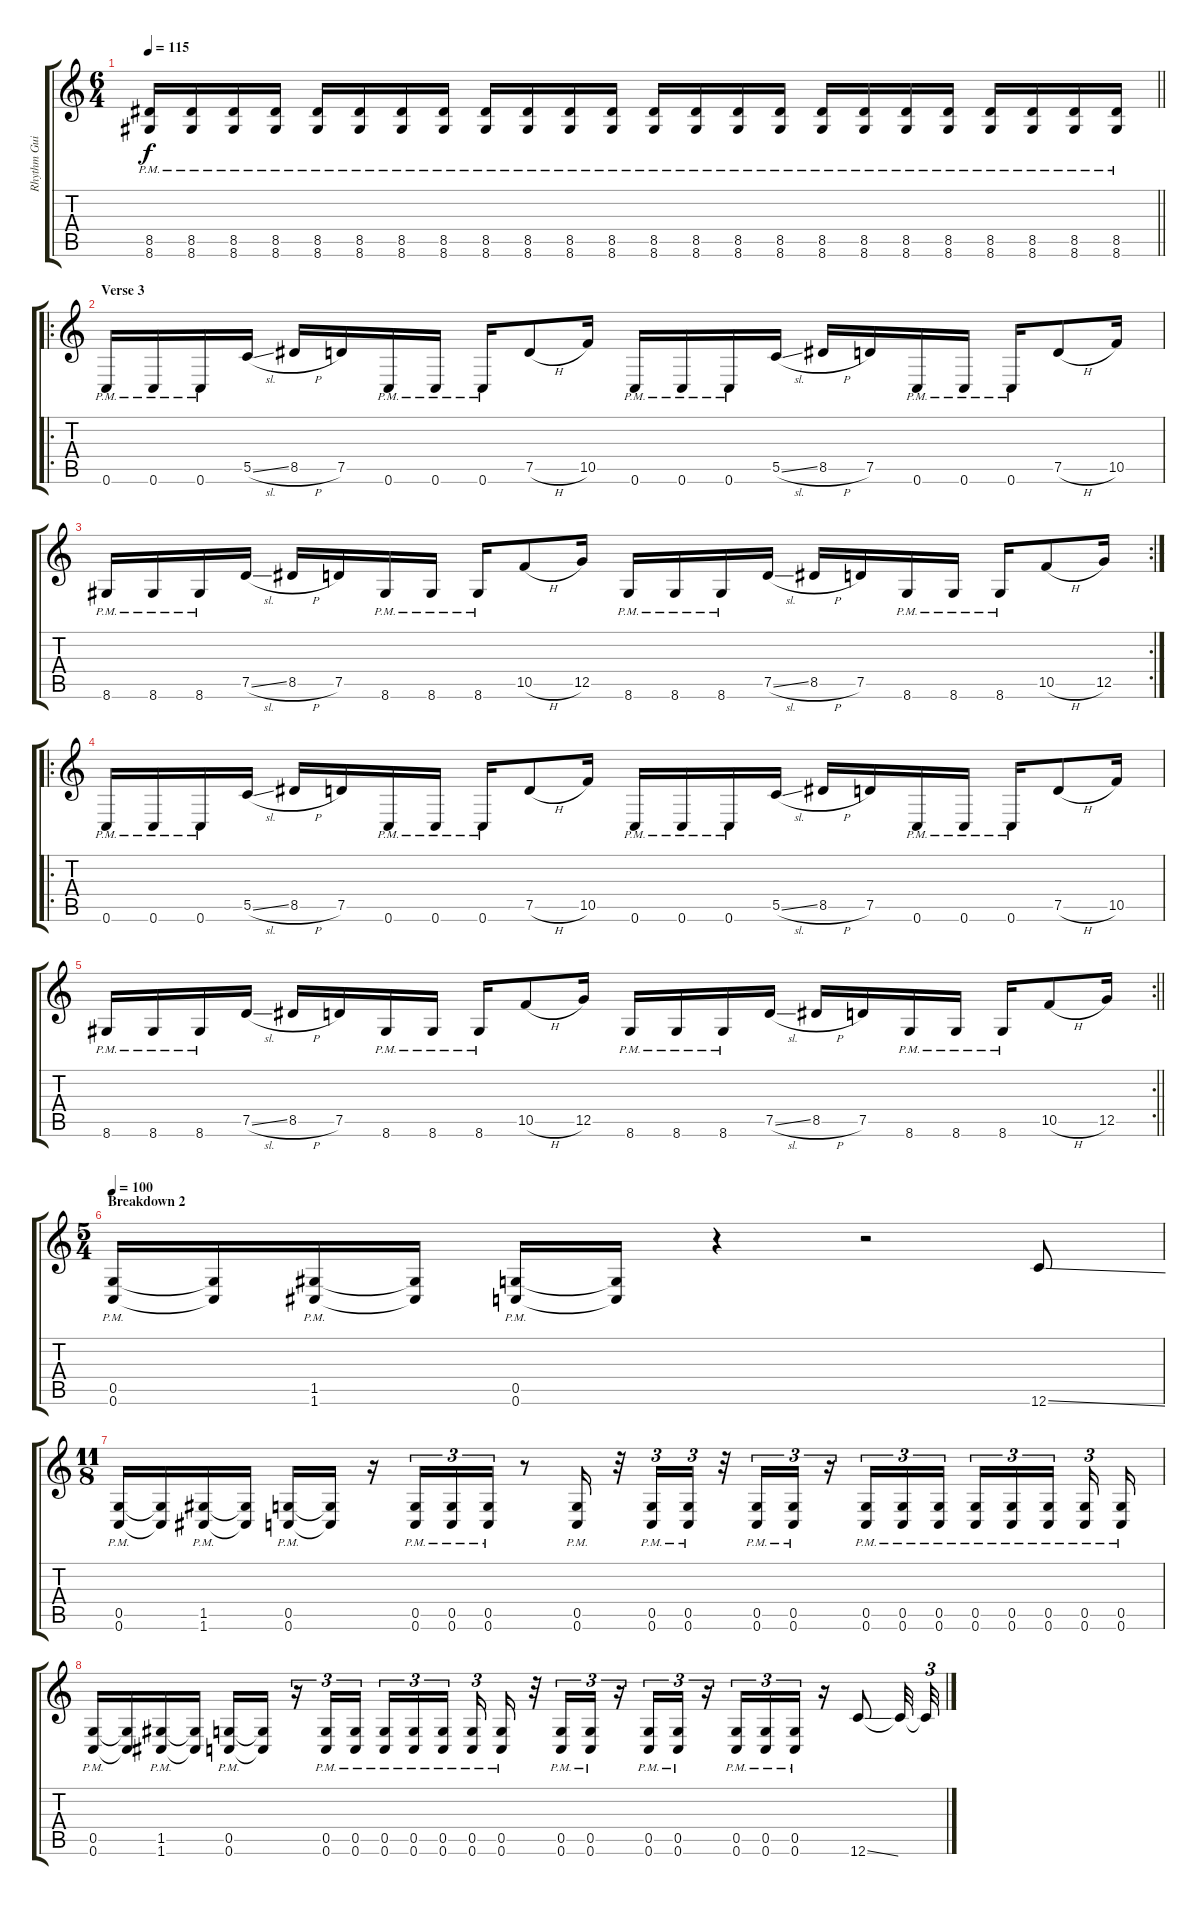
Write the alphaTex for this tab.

\track ("Rhythm Guitar" "Rhythm Gui") {instrument distortionguitar}
\staff {score tabs}
\tuning (D4 A3 F3 C3 G2 C2) {hide}
\ts (6 4)
\tempo 115
\clef g2
\barLineRight lightlight
\ks c
(8.5{pm} 8.6{pm}).16{dy f} (8.5{pm} 8.6{pm}).16 (8.5{pm} 8.6{pm}).16 (8.5{pm} 8.6{pm}).16 (8.5{pm} 8.6{pm}).16 (8.5{pm} 8.6{pm}).16 (8.5{pm} 8.6{pm}).16 (8.5{pm} 8.6{pm}).16 (8.5{pm} 8.6{pm}).16 (8.5{pm} 8.6{pm}).16 (8.5{pm} 8.6{pm}).16 (8.5{pm} 8.6{pm}).16 (8.5{pm} 8.6{pm}).16 (8.5{pm} 8.6{pm}).16 (8.5{pm} 8.6{pm}).16 (8.5{pm} 8.6{pm}).16 (8.5{pm} 8.6{pm}).16 (8.5{pm} 8.6{pm}).16 (8.5{pm} 8.6{pm}).16 (8.5{pm} 8.6{pm}).16 (8.5{pm} 8.6{pm}).16 (8.5{pm} 8.6{pm}).16 (8.5{pm} 8.6{pm}).16 (8.5{pm} 8.6{pm}).16 |
\ro
\section ("" "Verse 3")
0.6{pm}.16 0.6{pm}.16 0.6{pm}.16 5.5{sl}.16 8.5{h}.16 7.5.16 0.6{pm}.16 0.6{pm}.16 0.6{pm}.16 7.5{h}.8 10.5.16 0.6{pm}.16 0.6{pm}.16 0.6{pm}.16 5.5{sl}.16 8.5{h}.16 7.5.16 0.6{pm}.16 0.6{pm}.16 0.6{pm}.16 7.5{h}.8 10.5.16 |
\rc 2
8.6{pm}.16 8.6{pm}.16 8.6{pm}.16 7.5{sl}.16 8.5{h}.16 7.5.16 8.6{pm}.16 8.6{pm}.16 8.6{pm}.16 10.5{h}.8 12.5.16 8.6{pm}.16 8.6{pm}.16 8.6{pm}.16 7.5{sl}.16 8.5{h}.16 7.5.16 8.6{pm}.16 8.6{pm}.16 8.6{pm}.16 10.5{h}.8 12.5.16 |
\ro
0.6{pm}.16 0.6{pm}.16 0.6{pm}.16 5.5{sl}.16 8.5{h}.16 7.5.16 0.6{pm}.16 0.6{pm}.16 0.6{pm}.16 7.5{h}.8 10.5.16 0.6{pm}.16 0.6{pm}.16 0.6{pm}.16 5.5{sl}.16 8.5{h}.16 7.5.16 0.6{pm}.16 0.6{pm}.16 0.6{pm}.16 7.5{h}.8 10.5.16 |
\rc 2
\barLineRight lightlight
8.6{pm}.16 8.6{pm}.16 8.6{pm}.16 7.5{sl}.16 8.5{h}.16 7.5.16 8.6{pm}.16 8.6{pm}.16 8.6{pm}.16 10.5{h}.8 12.5.16 8.6{pm}.16 8.6{pm}.16 8.6{pm}.16 7.5{sl}.16 8.5{h}.16 7.5.16 8.6{pm}.16 8.6{pm}.16 8.6{pm}.16 10.5{h}.8 12.5.16 |
\ts (5 4)
\section ("" "Breakdown 2")
\tempo 100
(0.5{pm} 0.6{pm}).16 (0.5{t} 0.6{t}).16 (1.5{pm} 1.6{pm}).16 (1.5{t} 1.6{t}).16 (0.5{pm} 0.6{pm}).16 (0.5{t} 0.6{t}).16 r.4 r.2 12.6{ss}.8 |
\ts (11 8)
(0.5{pm} 0.6{pm}).16 (0.5{t} 0.6{t}).16 (1.5{pm} 1.6{pm}).16 (1.5{t} 1.6{t}).16 (0.5{pm} 0.6{pm}).16 (0.5{t} 0.6{t}).16 r.16 (0.5{pm} 0.6{pm}).16{tu (3 2)} (0.5{pm} 0.6{pm}).16{tu (3 2)} (0.5{pm} 0.6{pm}).16{tu (3 2)} r.8 (0.5{pm} 0.6{pm}).16 r.32 (0.5{pm} 0.6{pm}).16{tu (3 2)} (0.5{pm} 0.6{pm}).16{tu (3 2)} r.32 (0.5{pm} 0.6{pm}).16{tu (3 2)} (0.5{pm} 0.6{pm}).16{tu (3 2)} r.16{tu (3 2)} (0.5{pm} 0.6{pm}).16{tu (3 2)} (0.5{pm} 0.6{pm}).16{tu (3 2)} (0.5{pm} 0.6{pm}).16{tu (3 2)} (0.5{pm} 0.6{pm}).16{tu (3 2)} (0.5{pm} 0.6{pm}).16{tu (3 2)} (0.5{pm} 0.6{pm}).16{tu (3 2)} (0.5{pm} 0.6{pm}).16{tu (3 2)} (0.5{pm} 0.6{pm}).16 |
(0.5{pm} 0.6{pm}).16 (0.5{t} 0.6{t}).16 (1.5{pm} 1.6{pm}).16 (1.5{t} 1.6{t}).16 (0.5{pm} 0.6{pm}).16 (0.5{t} 0.6{t}).16 r.16{tu (3 2)} (0.5{pm} 0.6{pm}).16{tu (3 2)} (0.5{pm} 0.6{pm}).16{tu (3 2)} (0.5{pm} 0.6{pm}).16{tu (3 2)} (0.5{pm} 0.6{pm}).16{tu (3 2)} (0.5{pm} 0.6{pm}).16{tu (3 2)} (0.5{pm} 0.6{pm}).16{tu (3 2)} (0.5{pm} 0.6{pm}).16 r.32 (0.5{pm} 0.6{pm}).16{tu (3 2)} (0.5{pm} 0.6{pm}).16{tu (3 2)} r.16{tu (3 2)} (0.5{pm} 0.6{pm}).16{tu (3 2)} (0.5{pm} 0.6{pm}).16{tu (3 2)} r.16{tu (3 2)} (0.5{pm} 0.6{pm}).16{tu (3 2)} (0.5{pm} 0.6{pm}).16{tu (3 2)} (0.5{pm} 0.6{pm}).16{tu (3 2)} r.16 12.6{ss}.8 12.6{t}.32 12.6{t}.32{tu (3 2)}
